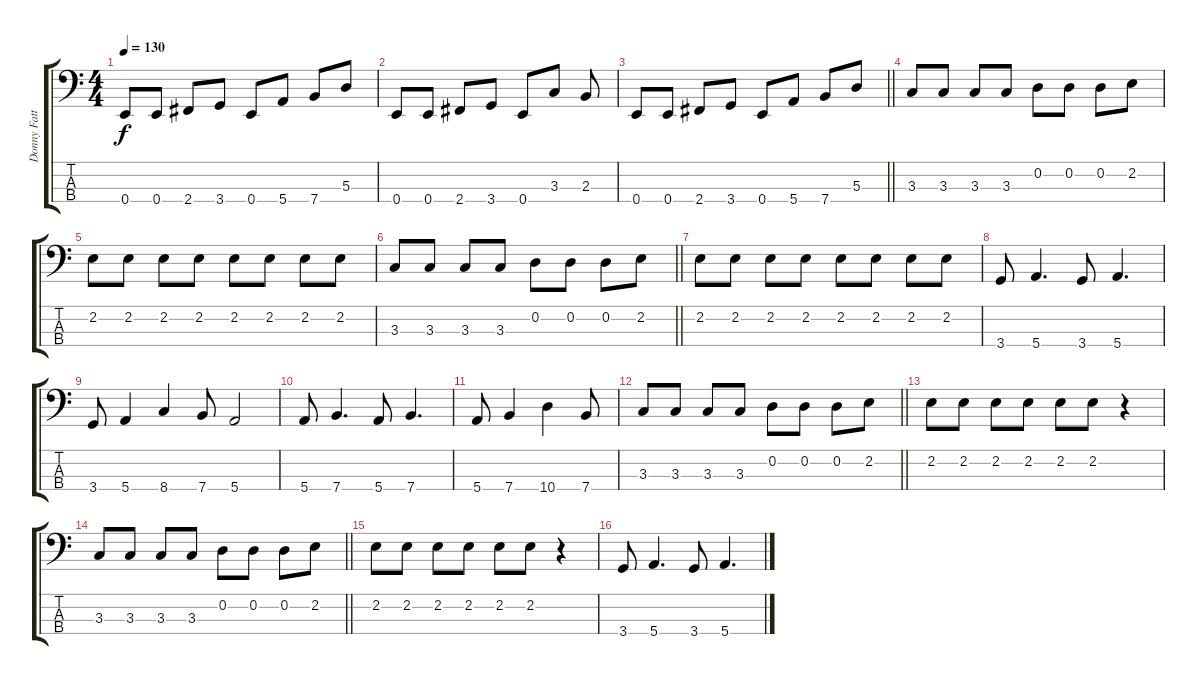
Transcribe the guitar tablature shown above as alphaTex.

\track ("Donny Fattah (bass)" "Donny Fatt") {instrument electricbassfinger}
\staff {score tabs}
\tuning (G2 D2 A1 E1) {hide}
\ts (4 4)
\tempo 130
\clef f4
\ks c
0.4.8{dy f} 0.4.8 2.4.8 3.4.8 0.4.8 5.4.8 7.4.8 5.3.8 |
0.4.8 0.4.8 2.4.8 3.4.8 0.4.8 3.3.8 2.3.8 |
\barLineRight lightlight
0.4.8 0.4.8 2.4.8 3.4.8 0.4.8 5.4.8 7.4.8 5.3.8 |
3.3.8 3.3.8 3.3.8 3.3.8 0.2.8 0.2.8 0.2.8 2.2.8 |
2.2.8 2.2.8 2.2.8 2.2.8 2.2.8 2.2.8 2.2.8 2.2.8 |
\barLineRight lightlight
3.3.8 3.3.8 3.3.8 3.3.8 0.2.8 0.2.8 0.2.8 2.2.8 |
2.2.8 2.2.8 2.2.8 2.2.8 2.2.8 2.2.8 2.2.8 2.2.8 |
3.4.8 5.4.4{d} 3.4.8 5.4.4{d} |
3.4.8 5.4.4 8.4.4 7.4.8 5.4.2 |
5.4.8 7.4.4{d} 5.4.8 7.4.4{d} |
5.4.8 7.4.4 10.4.4 7.4.8 |
\barLineRight lightlight
3.3.8 3.3.8 3.3.8 3.3.8 0.2.8 0.2.8 0.2.8 2.2.8 |
2.2.8 2.2.8 2.2.8 2.2.8 2.2.8 2.2.8 r.4 |
\barLineRight lightlight
3.3.8 3.3.8 3.3.8 3.3.8 0.2.8 0.2.8 0.2.8 2.2.8 |
2.2.8 2.2.8 2.2.8 2.2.8 2.2.8 2.2.8 r.4 |
3.4.8 5.4.4{d} 3.4.8 5.4.4{d}
